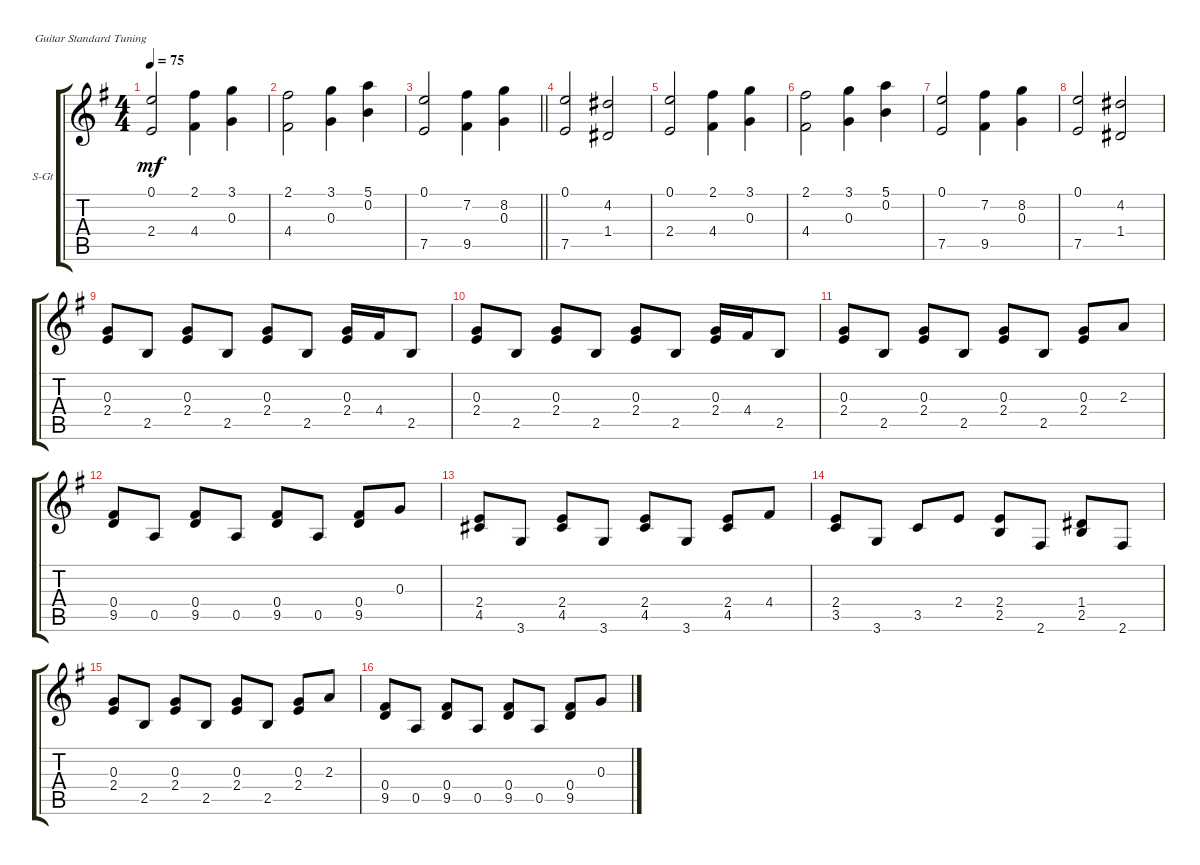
\defaultSystemsLayout 4
\bracketExtendMode groupsimilarinstruments
\firstSystemTrackNameOrientation horizontal
\otherSystemsTrackNameOrientation horizontal
\track ("Steel Guitar" "S-Gt") {instrument acousticguitarsteel}
\staff {score tabs}
\tuning (E4 B3 G3 D3 A2 E2)
\ts (4 4)
\tempo 75
\clef g2
\ks g
(0.1 2.4).2{dy mf instrument acousticguitarsteel} (4.4 2.1).4 (3.1 0.3).4 |
(2.1 4.4).2 (0.3 3.1).4 (5.1 0.2).4 |
\barLineRight lightlight
(7.5 0.1).2 (7.2 9.5).4 (0.3 8.2).4 |
(0.1 7.5).2 (1.4 4.2).2 |
(0.1 2.4).2 (4.4 2.1).4 (3.1 0.3).4 |
(2.1 4.4).2 (0.3 3.1).4 (5.1 0.2).4 |
(7.5 0.1).2 (7.2 9.5).4 (0.3 8.2).4 |
(0.1 7.5).2 (1.4 4.2).2 |
(0.3 2.4).8 2.5.8 (2.4 0.3).8 2.5.8 (0.3 2.4).8 2.5.8 (0.3 2.4).16 4.4.16 2.5.8 |
(0.3 2.4).8 2.5.8 (2.4 0.3).8 2.5.8 (0.3 2.4).8 2.5.8 (0.3 2.4).16 4.4.16 2.5.8 |
(0.3 2.4).8 2.5.8 (2.4 0.3).8 2.5.8 (0.3 2.4).8 2.5.8 (0.3 2.4).8 2.3.8 |
(0.4 9.5).8 0.5.8 (0.4 9.5).8 0.5.8 (0.4 9.5).8 0.5.8 (0.4 9.5).8 0.3.8 |
(2.4 4.5).8 3.6.8 (2.4 4.5).8 3.6.8 (2.4 4.5).8 3.6.8 (2.4 4.5).8 4.4.8 |
(2.4 3.5).8 3.6.8 3.5.8 2.4.8 (2.4 2.5).8 2.6.8 (1.4 2.5).8 2.6.8 |
(0.3 2.4).8 2.5.8 (2.4 0.3).8 2.5.8 (0.3 2.4).8 2.5.8 (0.3 2.4).8 2.3.8 |
(0.4 9.5).8 0.5.8 (0.4 9.5).8 0.5.8 (0.4 9.5).8 0.5.8 (0.4 9.5).8 0.3.8
